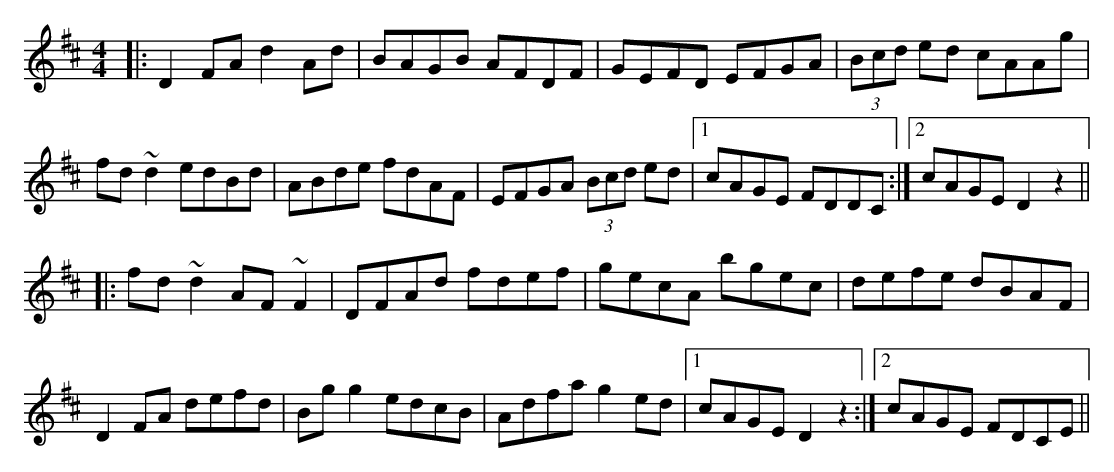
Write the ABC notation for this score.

X:1
M:4/4
K:D
|:D2 FA d2 Ad|BAGB AFDF|GEFD EFGA|(3Bcd ed cAAg|
fd ~d2 edBd|ABde fdAF|EFGA (3Bcd ed|1 cAGE FDDC:|2 cAGE D2 z2||
|:fd ~d2 AF ~F2|DFAd fdef|gecA bgec|defe dBAF|
D2FA defd|Bgg2 edcB|Adfa g2ed|1 cAGE D2 z2:|2 cAGE FDCE||
